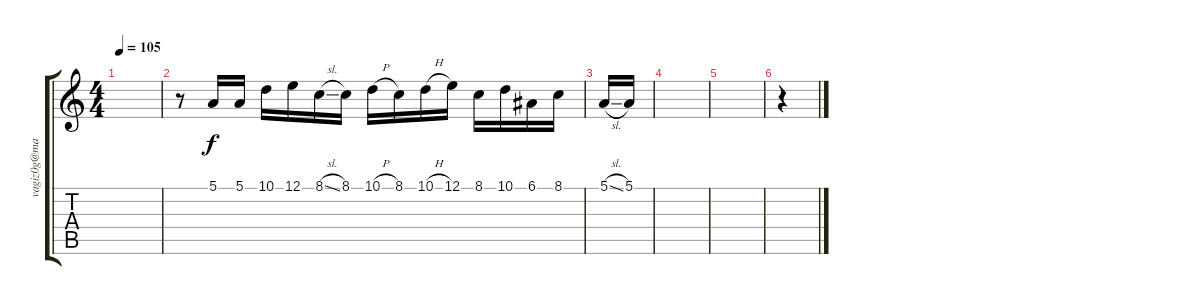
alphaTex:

\track ("" "vagiz0g@ma") {instrument ocarina}
\staff {score tabs}
\tuning (E4 B3 G3 D3 A2 E2) {hide}
\ts (4 4)
\tempo 105
\clef g2
\ks c
|
r.8 5.1.16 5.1.16 10.1.16 12.1.16 8.1{sl}.16 8.1.16 10.1{h}.16 8.1.16 10.1{h}.16 12.1.16 8.1.16 10.1.16 6.1.16 8.1.16 |
5.1{sl}.16 5.1.16 |
|
|
r.4
